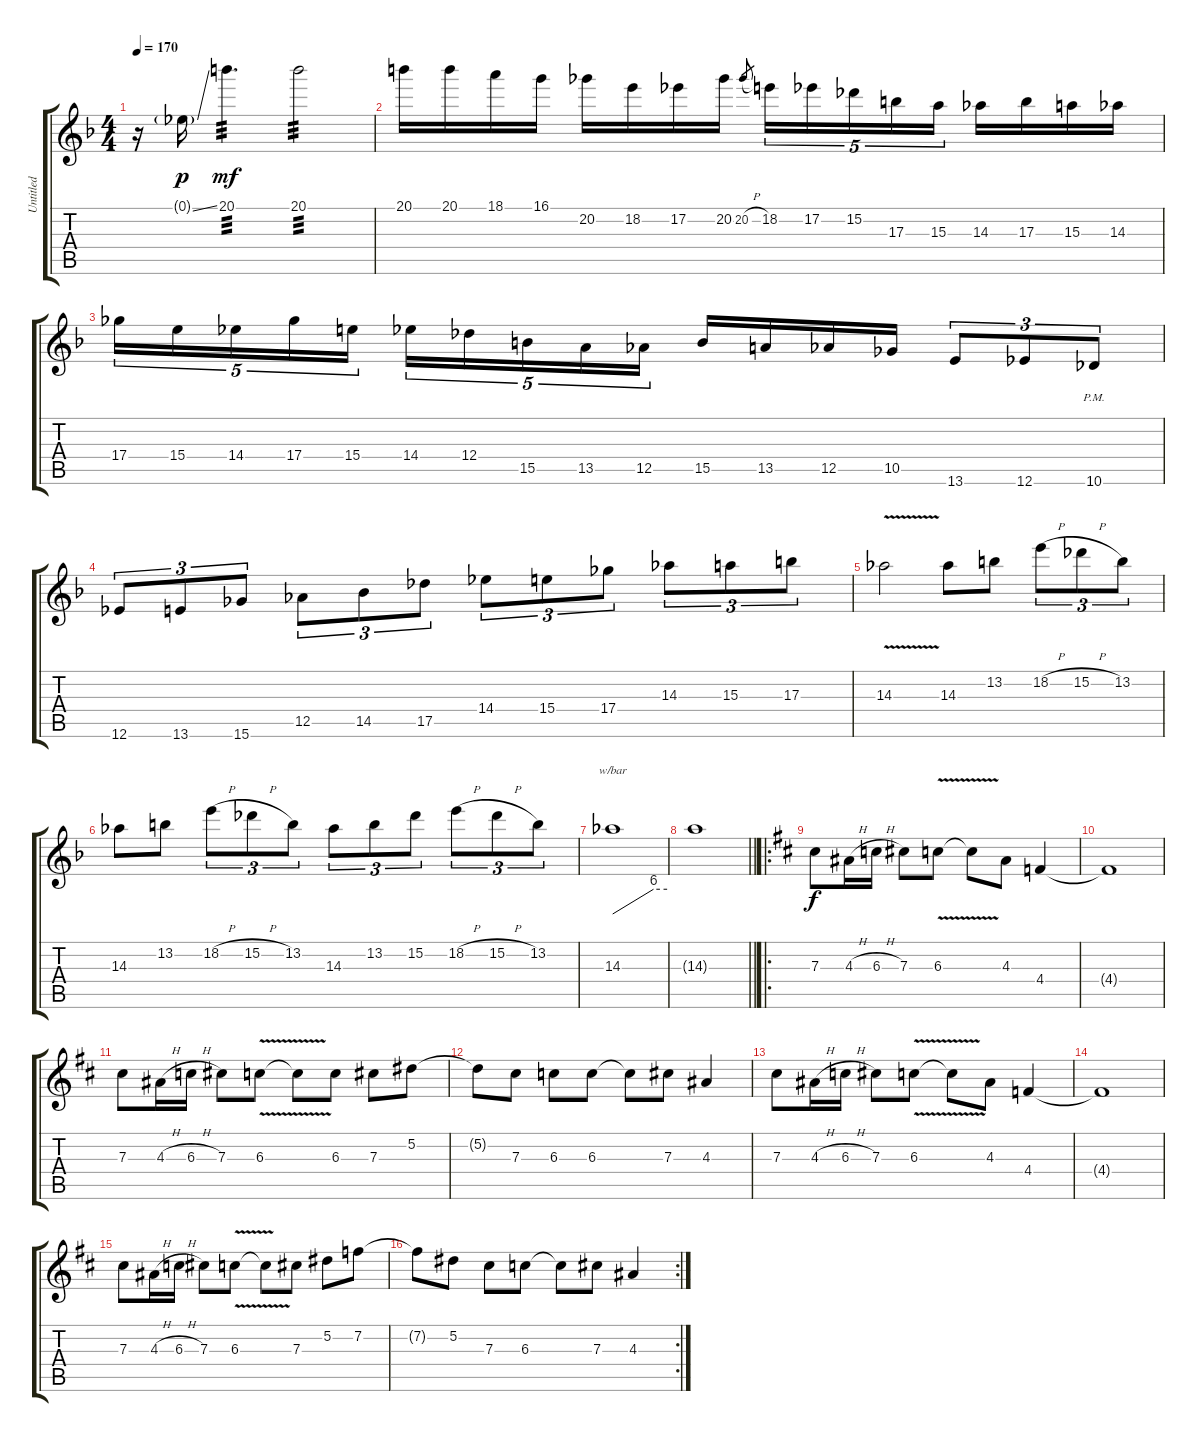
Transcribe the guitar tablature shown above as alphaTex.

\track ("Untitled" "Untitled") {instrument distortionguitar}
\staff {score tabs}
\tuning (Eb4 Bb3 Gb3 Db3 Ab2 Eb2) {hide}
\ts (4 4)
\tempo 170
\clef g2
\ks f
r.16{dy mf} 0.1{ss g}.16{dy p} 20.1.4{d tp 3 dy mf} 20.1.2{tp 3} |
20.1.16 20.1.16 18.1.16 16.1.16 20.2.16 18.2.16 17.2.16 20.2.16 20.2{h}.8{gr} 18.2.16{tu (5 4)} 17.2.16{tu (5 4)} 15.2.16{tu (5 4)} 17.3.16{tu (5 4)} 15.3.16{tu (5 4)} 14.3.16 17.3.16 15.3.16 14.3.16 |
17.4.16{tu (5 4)} 15.4.16{tu (5 4)} 14.4.16{tu (5 4)} 17.4.16{tu (5 4)} 15.4.16{tu (5 4)} 14.4.16{tu (5 4)} 12.4.16{tu (5 4)} 15.5.16{tu (5 4)} 13.5.16{tu (5 4)} 12.5.16{tu (5 4)} 15.5.16 13.5.16 12.5.16 10.5.16 13.6.8{tu (3 2)} 12.6.8{tu (3 2)} 10.6{pm}.8{tu (3 2)} |
12.6.8{tu (3 2)} 13.6.8{tu (3 2)} 15.6.8{tu (3 2)} 12.5.8{tu (3 2)} 14.5.8{tu (3 2)} 17.5.8{tu (3 2)} 14.4.8{tu (3 2)} 15.4.8{tu (3 2)} 17.4.8{tu (3 2)} 14.3.8{tu (3 2)} 15.3.8{tu (3 2)} 17.3.8{tu (3 2)} |
14.3{v}.2 14.3.8 13.2.8 18.2{h}.8{tu (3 2)} 15.2{h}.8{tu (3 2)} 13.2.8{tu (3 2)} |
14.3.8 13.2.8 18.2{h}.8{tu (3 2)} 15.2{h}.8{tu (3 2)} 13.2.8{tu (3 2)} 14.3.8{tu (3 2)} 13.2.8{tu (3 2)} 15.2.8{tu (3 2)} 18.2{h}.8{tu (3 2)} 15.2{h}.8{tu (3 2)} 13.2.8{tu (3 2)} |
14.3.1{tbe (custom default 0 0 45 24 60 24)} |
\barLineRight lightlight
14.3{t}.1 |
\ro
\ks d
7.3.8{dy f} 4.3{h}.16 6.3{h}.16 7.3.8 6.3{v}.8 6.3{v t}.8 4.3.8 4.4.4 |
4.4{t}.1 |
7.3.8 4.3{h}.16 6.3{h}.16 7.3.8 6.3{v}.8 6.3{v t}.8 6.3.8 7.3.8 5.2.8 |
5.2{t}.8 7.3.8 6.3.8 6.3.8 6.3{t}.8 7.3.8 4.3.4 |
7.3.8 4.3{h}.16 6.3{h}.16 7.3.8 6.3{v}.8 6.3{v t}.8 4.3.8 4.4.4 |
4.4{t}.1 |
7.3.8 4.3{h}.16 6.3{h}.16 7.3.8 6.3{v}.8 6.3{v t}.8 7.3.8 5.2.8 7.2.8 |
\rc 2
7.2{t}.8 5.2.8 7.3.8 6.3.8 6.3{t}.8 7.3.8 4.3.4
